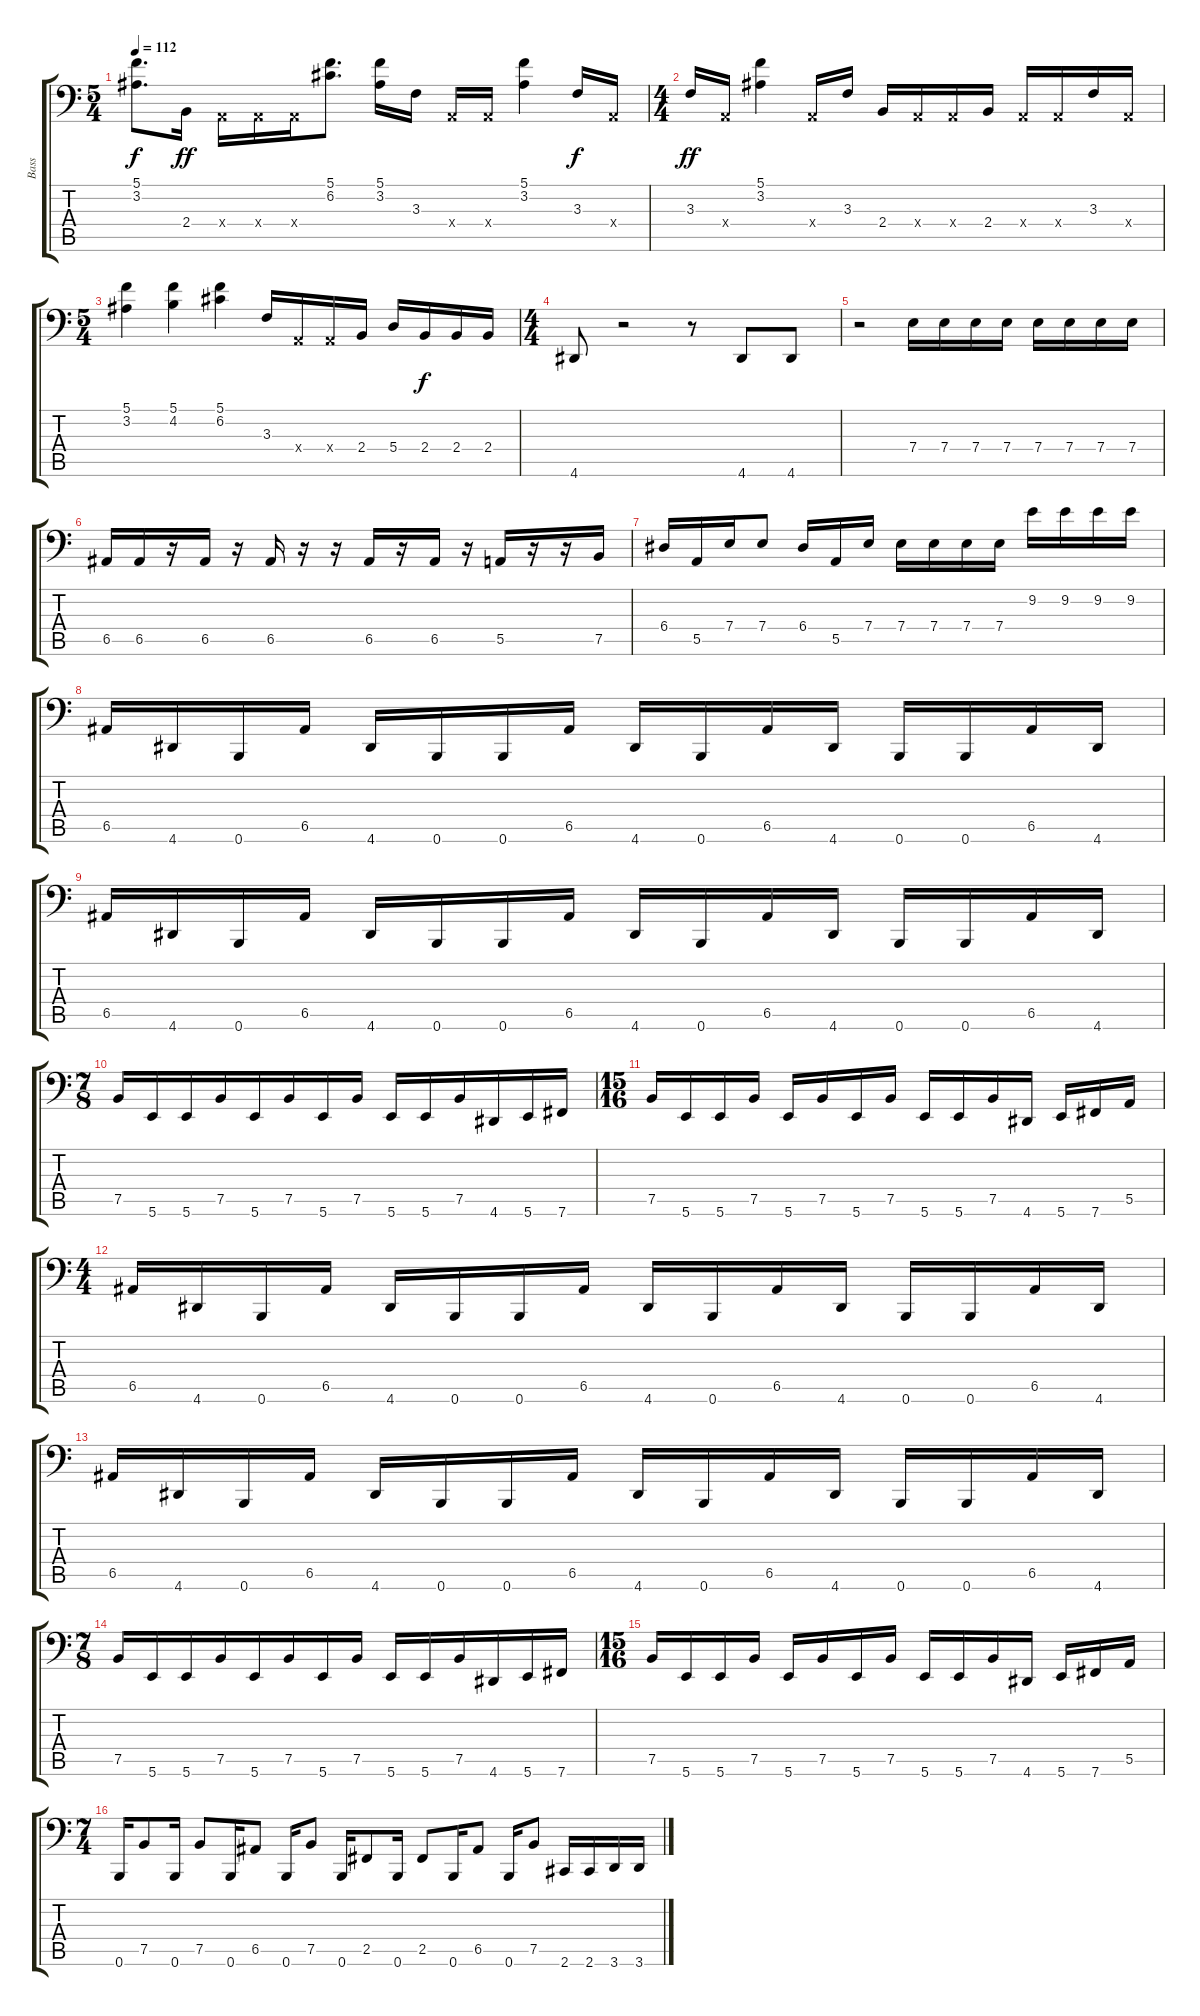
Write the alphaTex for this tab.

\track ("Bass" "Bass") {instrument electricbassfinger}
\staff {score tabs}
\tuning (C3 G2 D2 A1 E1 B0) {hide}
\ts (5 4)
\tempo 112
\clef f4
\ks c
(5.1{t} 3.2{t}).8{d dy f} 2.4.16{dy ff} 0.4{x}.16 0.4{x}.16 0.4{x}.16 (5.1 6.2).8{d} (5.1 3.2).16 3.3.16 0.4{x}.16 0.4{x}.16 (5.1 3.2).4 3.3.16{dy f} 0.4{x}.16 |
\ts (4 4)
3.3.16{dy ff} 0.4{x}.16 (5.1 3.2).4 0.4{x}.16 3.3.16 2.4.16 0.4{x}.16 0.4{x}.16 2.4.16 0.4{x}.16 0.4{x}.16 3.3.16 0.4{x}.16 |
\ts (5 4)
(5.1 3.2).4 (5.1 4.2).4 (5.1 6.2).4 3.3.16 0.4{x}.16 0.4{x}.16 2.4.16 5.4.16 2.4.16{dy f} 2.4.16 2.4.16 |
\ts (4 4)
4.6.8 r.2 r.8 4.6.8 4.6.8 |
r.2 7.4.16 7.4.16 7.4.16 7.4.16 7.4.16 7.4.16 7.4.16 7.4.16 |
6.5.16 6.5.16 r.16 6.5.16 r.16 6.5.16 r.16 r.16 6.5.16 r.16 6.5.16 r.16 5.5.16 r.16 r.16 7.5.16 |
6.4.16 5.5.16 7.4.16 7.4.8 6.4.16 5.5.16 7.4.16 7.4.16 7.4.16 7.4.16 7.4.16 9.2.16 9.2.16 9.2.16 9.2.16 |
6.5.16 4.6.16 0.6.16 6.5.16 4.6.16 0.6.16 0.6.16 6.5.16 4.6.16 0.6.16 6.5.16 4.6.16 0.6.16 0.6.16 6.5.16 4.6.16 |
6.5.16 4.6.16 0.6.16 6.5.16 4.6.16 0.6.16 0.6.16 6.5.16 4.6.16 0.6.16 6.5.16 4.6.16 0.6.16 0.6.16 6.5.16 4.6.16 |
\ts (7 8)
7.5.16 5.6.16 5.6.16 7.5.16 5.6.16 7.5.16 5.6.16 7.5.16 5.6.16 5.6.16 7.5.16 4.6.16 5.6.16 7.6.16 |
\ts (15 16)
7.5.16 5.6.16 5.6.16 7.5.16 5.6.16 7.5.16 5.6.16 7.5.16 5.6.16 5.6.16 7.5.16 4.6.16 5.6.16 7.6.16 5.5.16 |
\ts (4 4)
6.5.16 4.6.16 0.6.16 6.5.16 4.6.16 0.6.16 0.6.16 6.5.16 4.6.16 0.6.16 6.5.16 4.6.16 0.6.16 0.6.16 6.5.16 4.6.16 |
6.5.16 4.6.16 0.6.16 6.5.16 4.6.16 0.6.16 0.6.16 6.5.16 4.6.16 0.6.16 6.5.16 4.6.16 0.6.16 0.6.16 6.5.16 4.6.16 |
\ts (7 8)
7.5.16 5.6.16 5.6.16 7.5.16 5.6.16 7.5.16 5.6.16 7.5.16 5.6.16 5.6.16 7.5.16 4.6.16 5.6.16 7.6.16 |
\ts (15 16)
7.5.16 5.6.16 5.6.16 7.5.16 5.6.16 7.5.16 5.6.16 7.5.16 5.6.16 5.6.16 7.5.16 4.6.16 5.6.16 7.6.16 5.5.16 |
\ts (7 4)
0.6.16 7.5.8 0.6.16 7.5.8 0.6.16 6.5.8 0.6.16 7.5.8 0.6.16 2.5.8 0.6.16 2.5.8 0.6.16 6.5.8 0.6.16 7.5.8 2.6.16 2.6.16 3.6.16 3.6.16
